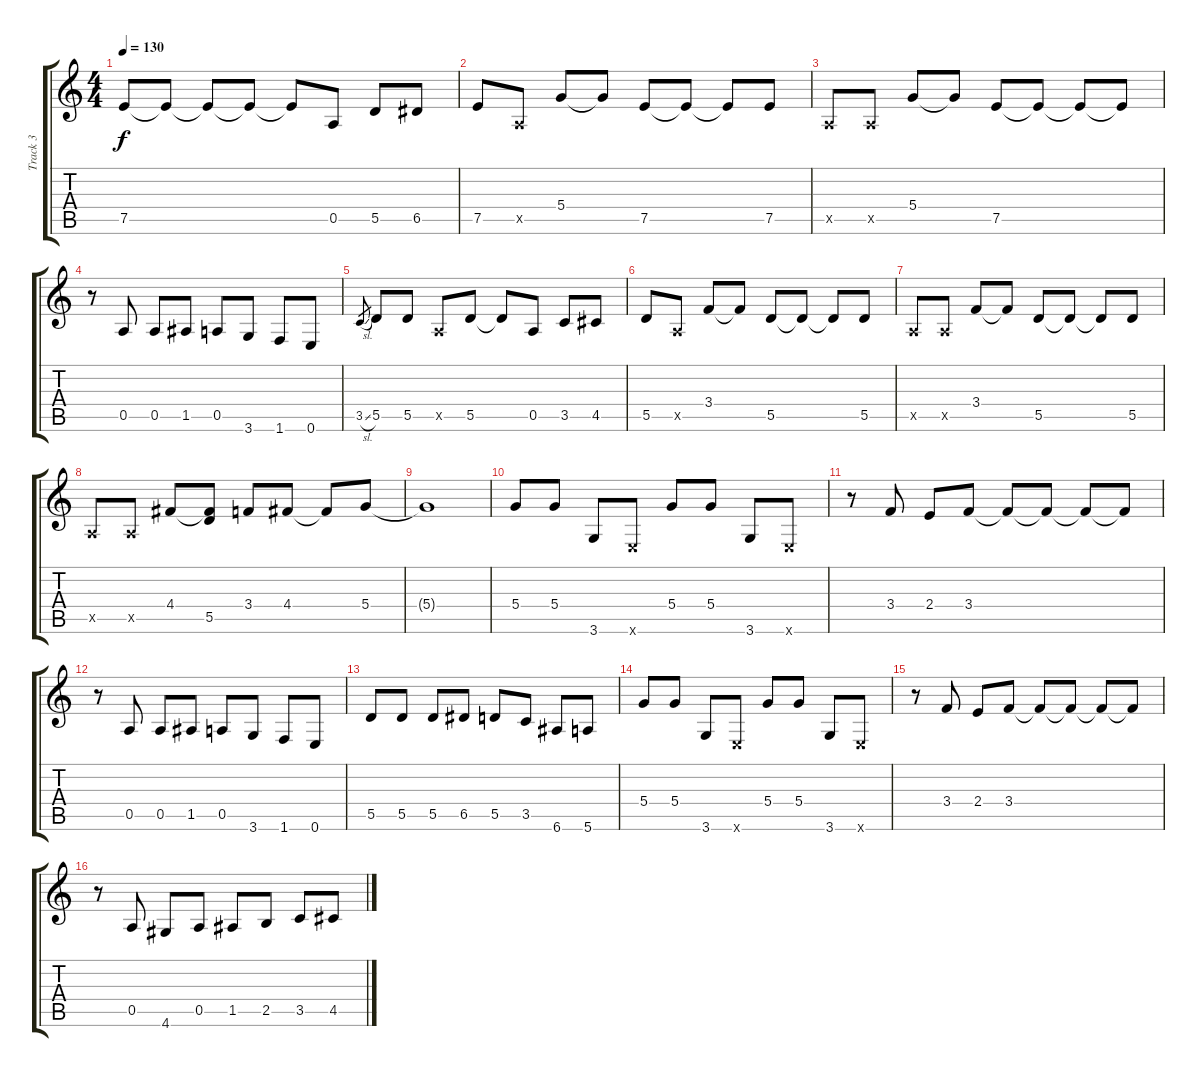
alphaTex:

\track ("Track 3" "Track 3") {instrument acousticguitarsteel}
\staff {score tabs}
\tuning (E4 B3 G3 D3 A2 E2) {hide}
\ts (4 4)
\tempo 130
\clef g2
\ks c
7.5{t}.8{dy f} 7.5{t}.8 7.5{t}.8 7.5{t}.8 7.5{t}.8 0.5.8 5.5.8 6.5.8 |
7.5.8 0.5{x}.8 5.4.8 5.4{t}.8 7.5.8 7.5{t}.8 7.5{t}.8 7.5.8 |
0.5{x}.8 0.5{x}.8 5.4.8 5.4{t}.8 7.5.8 7.5{t}.8 7.5{t}.8 7.5{t}.8 |
r.8 0.5.8 0.5.8 1.5.8 0.5.8 3.6.8 1.6.8 0.6.8 |
3.5{sl}.8{gr} 5.5.8 5.5.8 0.5{x}.8 5.5.8 5.5{t}.8 0.5.8 3.5.8 4.5.8 |
5.5.8 0.5{x}.8 3.4.8 3.4{t}.8 5.5.8 5.5{t}.8 5.5{t}.8 5.5.8 |
0.5{x}.8 0.5{x}.8 3.4.8 3.4{t}.8 5.5.8 5.5{t}.8 5.5{t}.8 5.5.8 |
0.5{x}.8 0.5{x}.8 4.4.8 (4.4{t} 5.5).8 3.4.8 4.4.8 4.4{t}.8 5.4.8 |
5.4{t}.1 |
5.4.8 5.4.8 3.6.8 0.6{x}.8 5.4.8 5.4.8 3.6.8 0.6{x}.8 |
r.8 3.4.8 2.4.8 3.4.8 3.4{t}.8 3.4{t}.8 3.4{t}.8 3.4{t}.8 |
r.8 0.5.8 0.5.8 1.5.8 0.5.8 3.6.8 1.6.8 0.6.8 |
5.5.8 5.5.8 5.5.8 6.5.8 5.5.8 3.5.8 6.6.8 5.6.8 |
5.4.8 5.4.8 3.6.8 0.6{x}.8 5.4.8 5.4.8 3.6.8 0.6{x}.8 |
r.8 3.4.8 2.4.8 3.4.8 3.4{t}.8 3.4{t}.8 3.4{t}.8 3.4{t}.8 |
r.8 0.5.8 4.6.8 0.5.8 1.5.8 2.5.8 3.5.8 4.5.8
